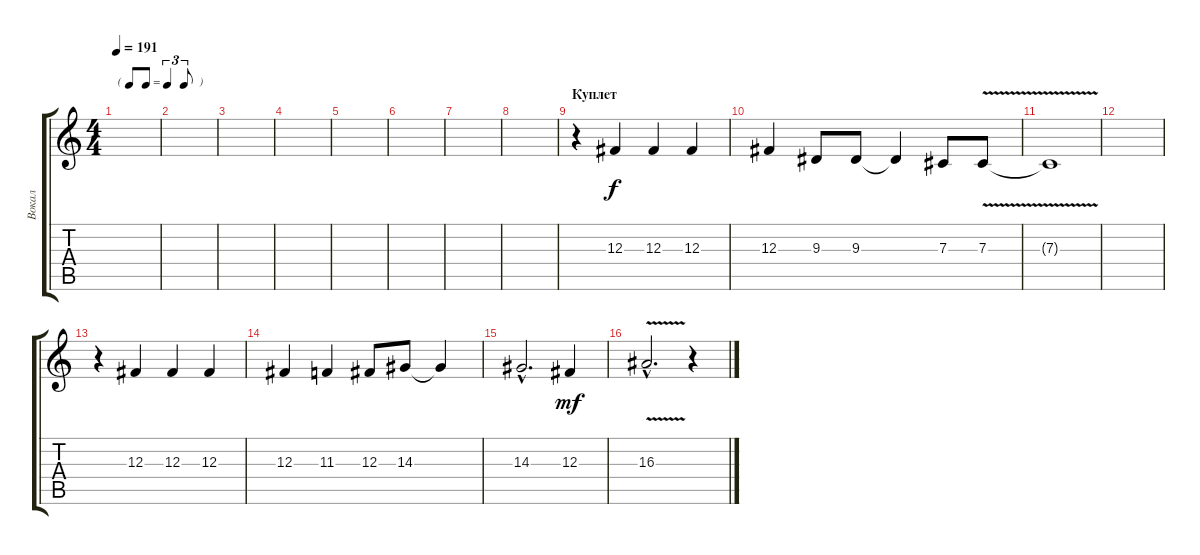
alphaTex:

\track ("Вокал" "Вокал") {instrument rockorgan}
\staff {score tabs}
\tuning (Eb4 Bb3 Gb3 Db3 Ab2 Eb2) {hide}
\ts (4 4)
\tf triplet8th
\tempo 191
\clef g2
\ks c
|
|
|
|
|
|
|
|
\section ("" "Куплет")
r.4{volume 10 instrument lead2sawtooth} 12.3.4{dy f} 12.3.4 12.3.4 |
12.3.4 9.3.8 9.3.8 9.3{t}.4 7.3.8 7.3{v}.8 |
7.3{t}.1 |
|
r.4 12.3.4 12.3.4 12.3.4 |
12.3.4 11.3.4 12.3.8 14.3.8 14.3{t}.4 |
14.3{hac}.2{d} 12.3.4{dy mf} |
16.3{v hac}.2{d} r.4
